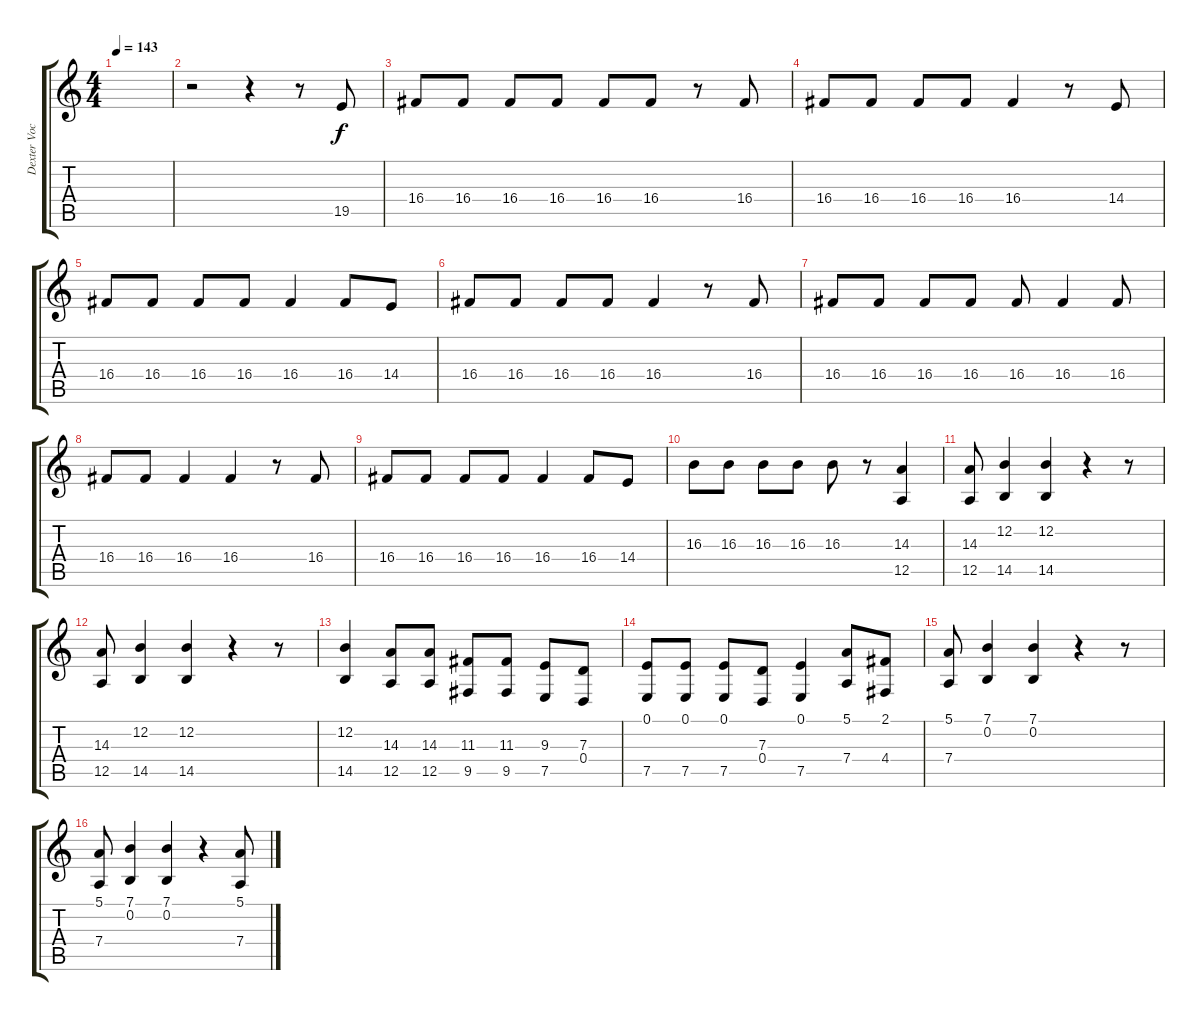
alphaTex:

\track ("Dexter Vocals" "Dexter Voc") {instrument clarinet}
\staff {score tabs}
\tuning (E4 B3 G3 D3 A2 E2) {hide}
\ts (4 4)
\tempo 143
\clef g2
\ks c
|
r.2 r.4 r.8 19.5.8 |
16.4.8 16.4.8 16.4.8 16.4.8 16.4.8 16.4.8 r.8 16.4.8 |
16.4.8 16.4.8 16.4.8 16.4.8 16.4.4 r.8 14.4.8 |
16.4.8 16.4.8 16.4.8 16.4.8 16.4.4 16.4.8 14.4.8 |
16.4.8 16.4.8 16.4.8 16.4.8 16.4.4 r.8 16.4.8 |
16.4.8 16.4.8 16.4.8 16.4.8 16.4.8 16.4.4 16.4.8 |
16.4.8 16.4.8 16.4.4 16.4.4 r.8 16.4.8 |
16.4.8 16.4.8 16.4.8 16.4.8 16.4.4 16.4.8 14.4.8 |
16.3.8 16.3.8 16.3.8 16.3.8 16.3.8 r.8 (14.3 12.5).4 |
(14.3 12.5).8 (12.2 14.5).4 (12.2 14.5).4 r.4 r.8 |
(14.3 12.5).8 (12.2 14.5).4 (12.2 14.5).4 r.4 r.8 |
(12.2 14.5).4 (14.3 12.5).8 (14.3 12.5).8 (11.3 9.5).8 (11.3 9.5).8 (9.3 7.5).8 (7.3 0.4).8 |
(0.1 7.5).8 (0.1 7.5).8 (0.1 7.5).8 (7.3 0.4).8 (0.1 7.5).4 (5.1 7.4).8 (2.1 4.4).8 |
(5.1 7.4).8 (7.1 0.2).4 (7.1 0.2).4 r.4 r.8 |
(5.1 7.4).8 (7.1 0.2).4 (7.1 0.2).4 r.4 (5.1 7.4).8
